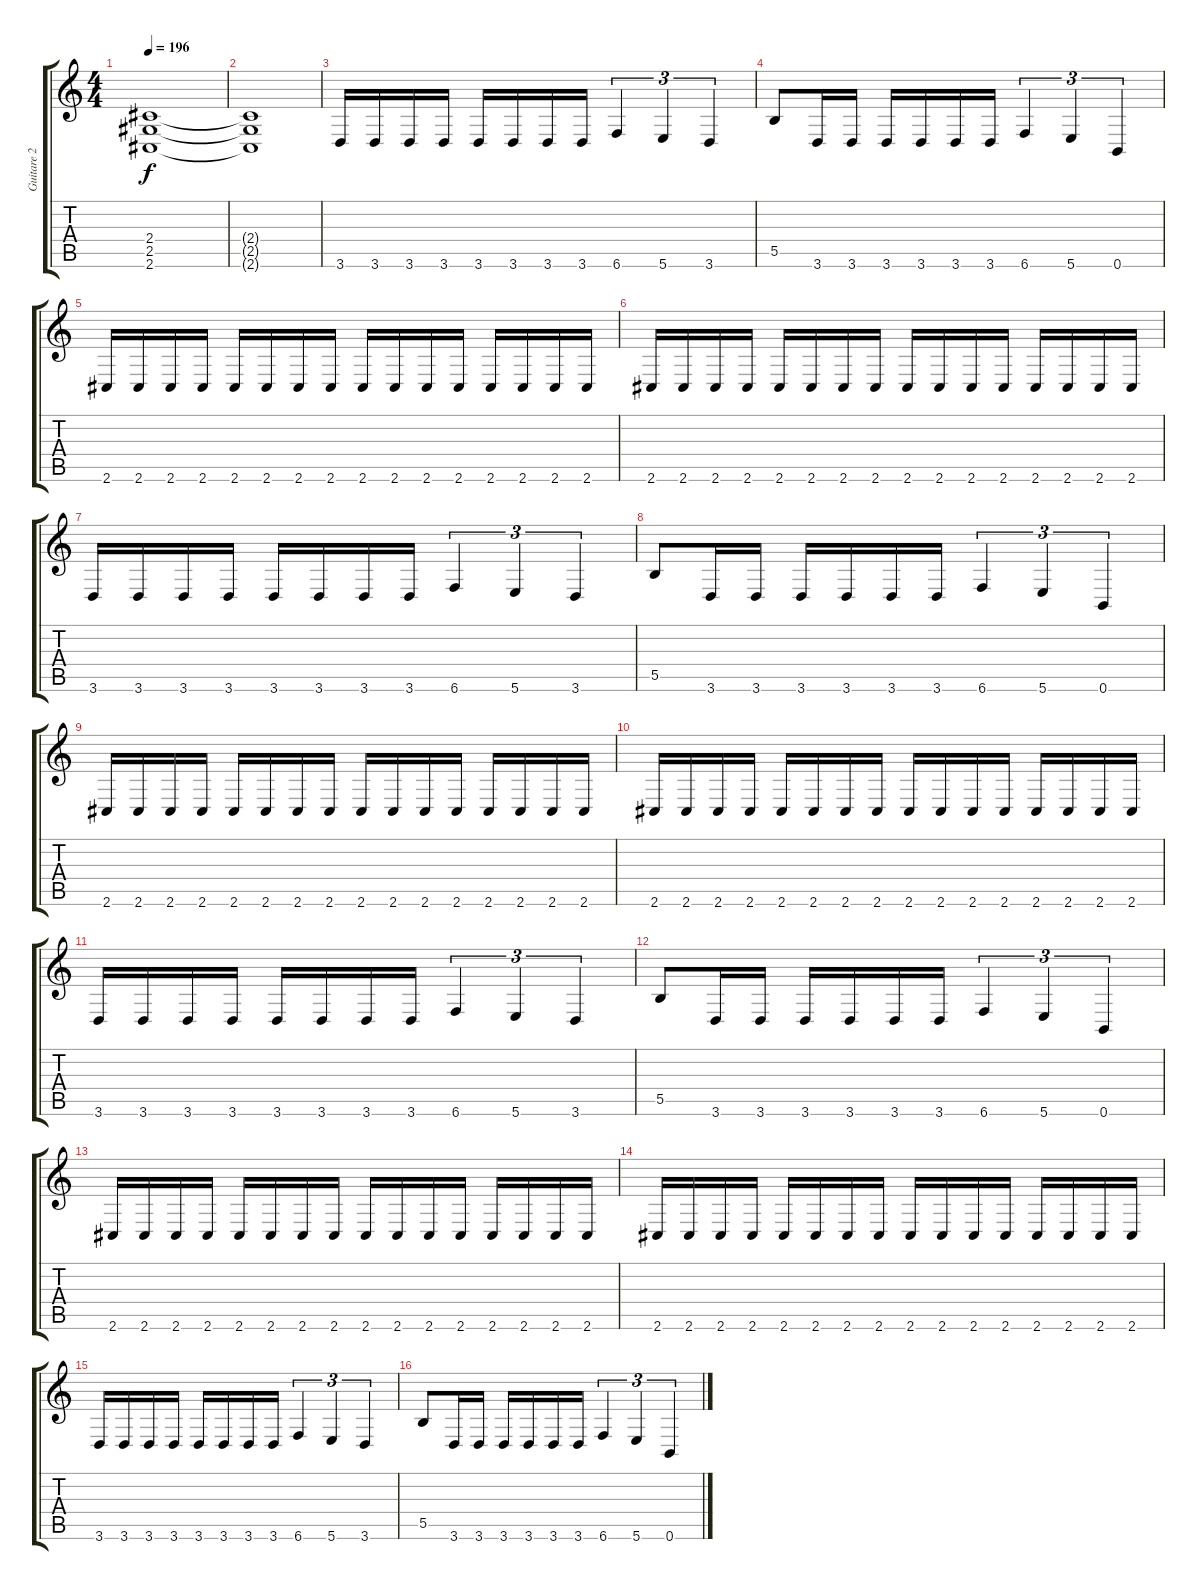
\track ("Guitare 2" "Guitare 2") {instrument distortionguitar}
\staff {score tabs}
\tuning (Db4 Ab3 E3 B2 Gb2 B1) {hide}
\ts (4 4)
\tempo 196
\clef g2
\ks c
(2.4 2.5 2.6).1{dy f} |
(2.4{t} 2.5{t} 2.6{t}).1 |
3.6.16 3.6.16 3.6.16 3.6.16 3.6.16 3.6.16 3.6.16 3.6.16 6.6.4{tu (3 2)} 5.6.4{tu (3 2)} 3.6.4{tu (3 2)} |
5.5.8 3.6.16 3.6.16 3.6.16 3.6.16 3.6.16 3.6.16 6.6.4{tu (3 2)} 5.6.4{tu (3 2)} 0.6.4{tu (3 2)} |
2.6.16 2.6.16 2.6.16 2.6.16 2.6.16 2.6.16 2.6.16 2.6.16 2.6.16 2.6.16 2.6.16 2.6.16 2.6.16 2.6.16 2.6.16 2.6.16 |
2.6.16 2.6.16 2.6.16 2.6.16 2.6.16 2.6.16 2.6.16 2.6.16 2.6.16 2.6.16 2.6.16 2.6.16 2.6.16 2.6.16 2.6.16 2.6.16 |
3.6.16 3.6.16 3.6.16 3.6.16 3.6.16 3.6.16 3.6.16 3.6.16 6.6.4{tu (3 2)} 5.6.4{tu (3 2)} 3.6.4{tu (3 2)} |
5.5.8 3.6.16 3.6.16 3.6.16 3.6.16 3.6.16 3.6.16 6.6.4{tu (3 2)} 5.6.4{tu (3 2)} 0.6.4{tu (3 2)} |
2.6.16 2.6.16 2.6.16 2.6.16 2.6.16 2.6.16 2.6.16 2.6.16 2.6.16 2.6.16 2.6.16 2.6.16 2.6.16 2.6.16 2.6.16 2.6.16 |
2.6.16 2.6.16 2.6.16 2.6.16 2.6.16 2.6.16 2.6.16 2.6.16 2.6.16 2.6.16 2.6.16 2.6.16 2.6.16 2.6.16 2.6.16 2.6.16 |
3.6.16 3.6.16 3.6.16 3.6.16 3.6.16 3.6.16 3.6.16 3.6.16 6.6.4{tu (3 2)} 5.6.4{tu (3 2)} 3.6.4{tu (3 2)} |
5.5.8 3.6.16 3.6.16 3.6.16 3.6.16 3.6.16 3.6.16 6.6.4{tu (3 2)} 5.6.4{tu (3 2)} 0.6.4{tu (3 2)} |
2.6.16 2.6.16 2.6.16 2.6.16 2.6.16 2.6.16 2.6.16 2.6.16 2.6.16 2.6.16 2.6.16 2.6.16 2.6.16 2.6.16 2.6.16 2.6.16 |
2.6.16 2.6.16 2.6.16 2.6.16 2.6.16 2.6.16 2.6.16 2.6.16 2.6.16 2.6.16 2.6.16 2.6.16 2.6.16 2.6.16 2.6.16 2.6.16 |
3.6.16 3.6.16 3.6.16 3.6.16 3.6.16 3.6.16 3.6.16 3.6.16 6.6.4{tu (3 2)} 5.6.4{tu (3 2)} 3.6.4{tu (3 2)} |
5.5.8 3.6.16 3.6.16 3.6.16 3.6.16 3.6.16 3.6.16 6.6.4{tu (3 2)} 5.6.4{tu (3 2)} 0.6.4{tu (3 2)}
